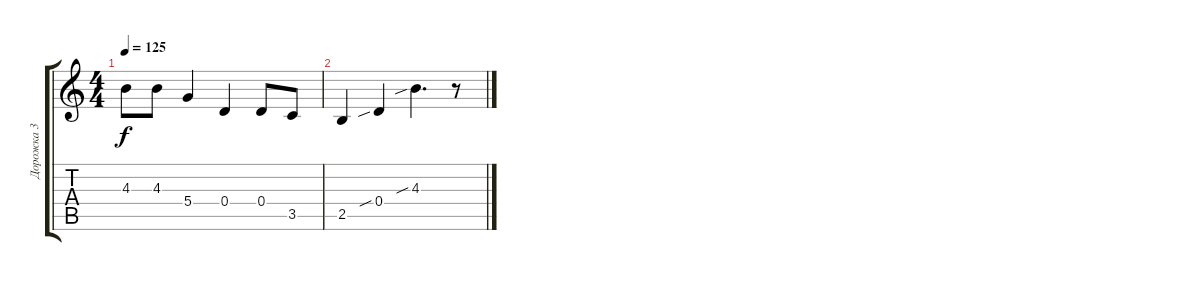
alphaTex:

\track ("Дорожка 3" "Дорожка 3") {instrument distortionguitar}
\staff {score tabs}
\tuning (E4 B3 G3 D3 A2 E2) {hide}
\ts (4 4)
\tempo 125
\clef g2
\ks c
4.3.8{dy f} 4.3.8 5.4.4 0.4.4 0.4.8 3.5.8 |
2.5.4 0.4{sib}.4 4.3{sib}.4{d} r.8
